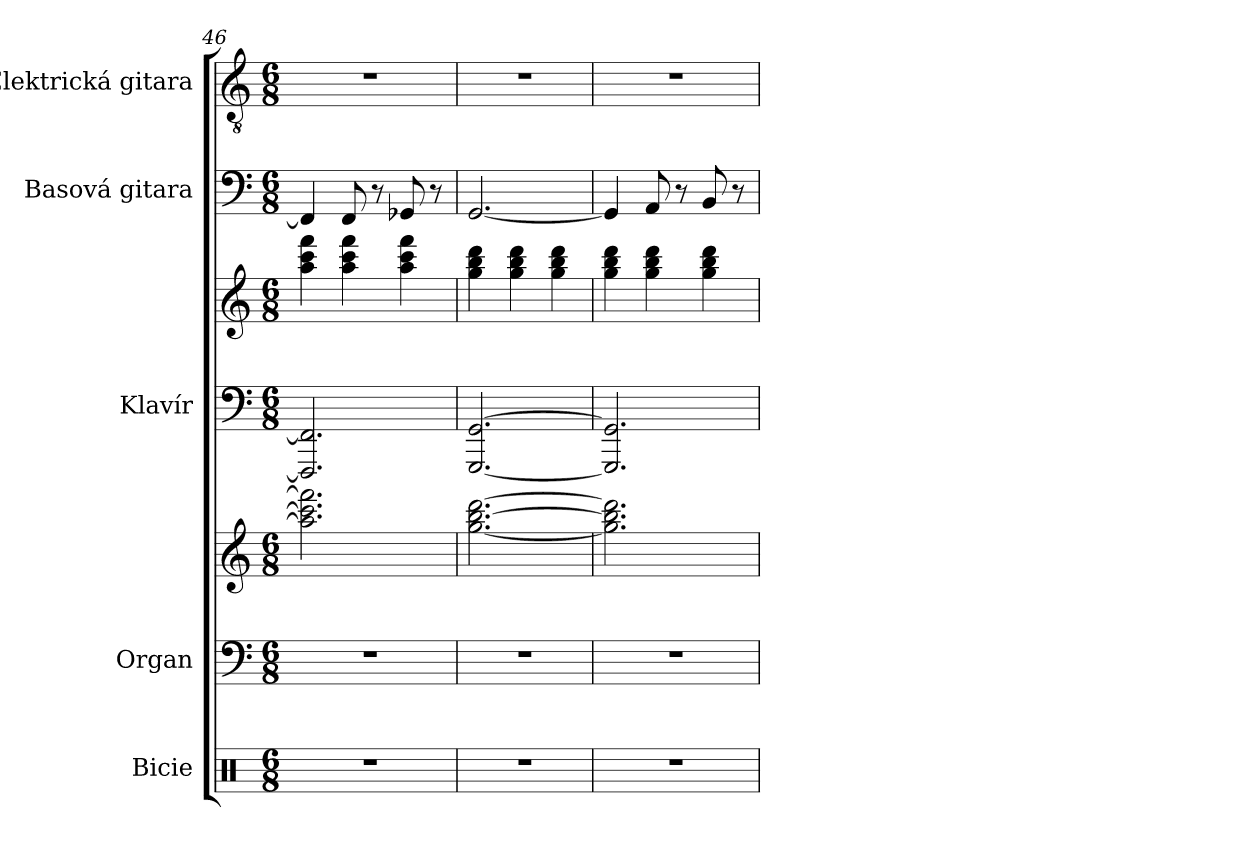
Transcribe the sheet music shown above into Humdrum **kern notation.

**kern	**kern	**kern	**kern	**kern	**kern	**kern
*part5	*part4	*part4	*part3	*part3	*part2	*part1
*staff7	*staff6	*staff5	*staff4	*staff3	*staff2	*staff1
*I"Bicie	*I"Organ	*	*I"Klavír	*	*I"Basová gitara	*I"Elektrická gitara
*	*I'Org.	*	*I'Kl.	*	*	*
*clefX	*clefF4	*clefG2	*clefF4	*clefG2	*clefF4	*clefGv2
*	*	*	*	*	*ITrd7c12	*
*k[]	*k[]	*k[]	*k[]	*k[]	*k[]	*k[]
*M6/8	*M6/8	*M6/8	*M6/8	*M6/8	*M6/8	*M6/8
=46	=46	=46	=46	=46	=46	=46
2.r	2.r	2.aa\] 2.ccc\] 2.fff\]	2.FFF/] 2.FF/]	4aa\ 4ccc\ 4fff\	4FFF/]	2.r
.	.	.	.	4aa\ 4ccc\ 4fff\	8FFF/	.
.	.	.	.	.	8r	.
.	.	.	.	4aa\ 4ccc\ 4fff\	8GGG-X/	.
.	.	.	.	.	8r	.
=47	=47	=47	=47	=47	=47	=47
2.r	2.r	[2.gg\ [2.bb\ [2.ddd\	[2.GGG/ [2.GG/	4gg\ 4bb\ 4ddd\	[2.GGG/	2.r
.	.	.	.	4gg\ 4bb\ 4ddd\	.	.
.	.	.	.	4gg\ 4bb\ 4ddd\	.	.
=48	=48	=48	=48	=48	=48	=48
2.r	2.r	2.gg\] 2.bb\] 2.ddd\]	2.GGG/] 2.GG/]	4gg\ 4bb\ 4ddd\	4GGG/]	2.r
.	.	.	.	4gg\ 4bb\ 4ddd\	8AAA/	.
.	.	.	.	.	8r	.
.	.	.	.	4gg\ 4bb\ 4ddd\	8BBB/	.
.	.	.	.	.	8r	.
=	=	=	=	=	=	=
*-	*-	*-	*-	*-	*-	*-
